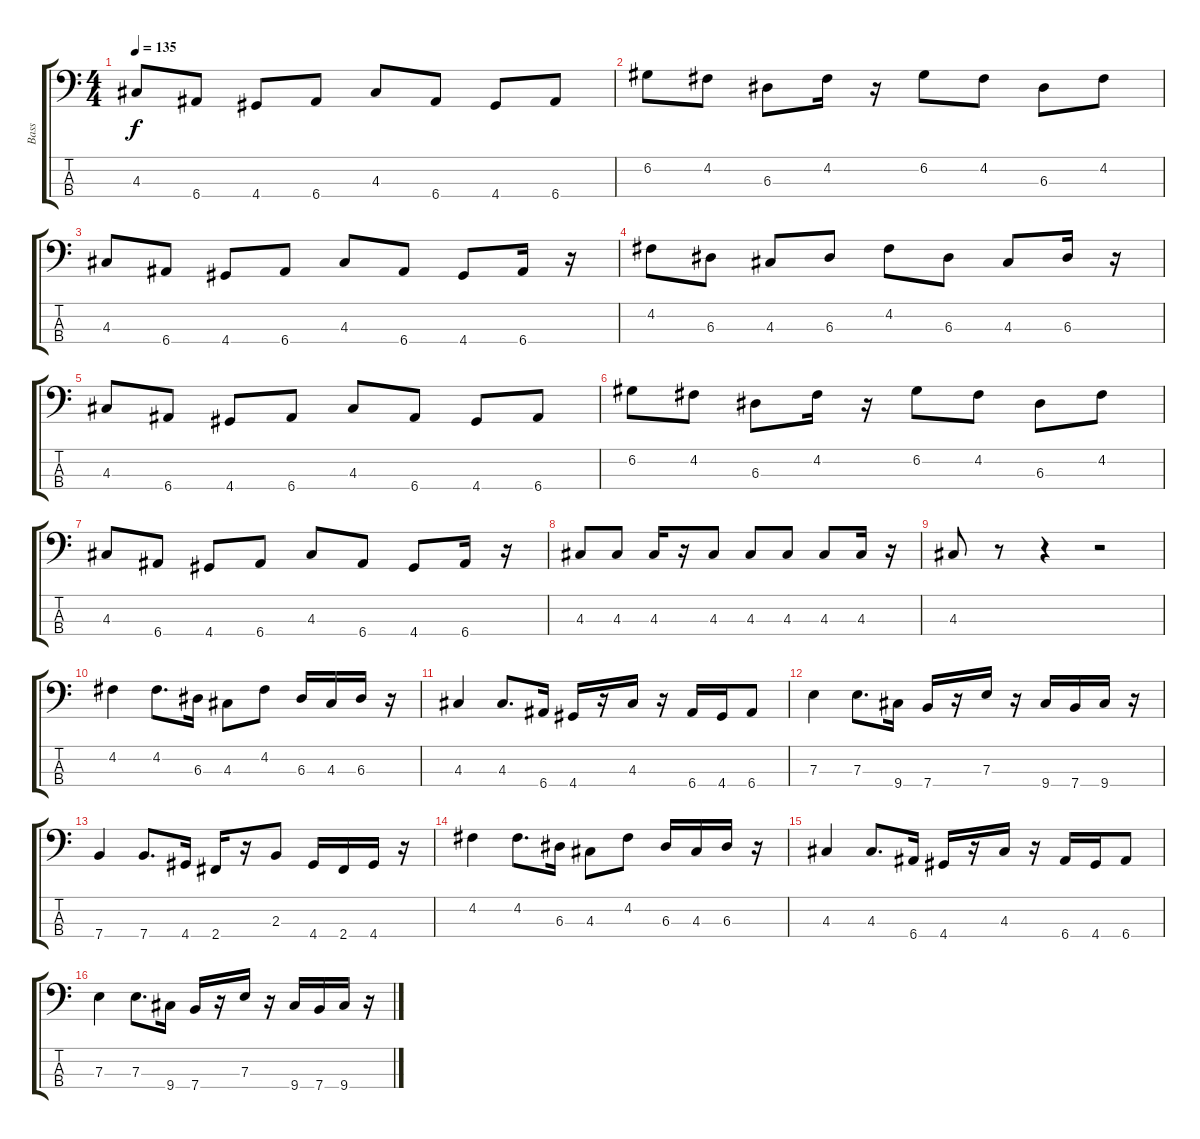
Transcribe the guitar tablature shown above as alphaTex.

\track ("Bass" "Bass") {instrument electricbassfinger}
\staff {score tabs}
\tuning (G2 D2 A1 E1) {hide}
\ts (4 4)
\tempo 135
\clef f4
\ks c
4.3.8{dy f} 6.4.8 4.4.8 6.4.8 4.3.8 6.4.8 4.4.8 6.4.8 |
6.2.8 4.2.8 6.3.8 4.2.16 r.16 6.2.8 4.2.8 6.3.8 4.2.8 |
4.3.8 6.4.8 4.4.8 6.4.8 4.3.8 6.4.8 4.4.8 6.4.16 r.16 |
4.2.8 6.3.8 4.3.8 6.3.8 4.2.8 6.3.8 4.3.8 6.3.16 r.16 |
4.3.8 6.4.8 4.4.8 6.4.8 4.3.8 6.4.8 4.4.8 6.4.8 |
6.2.8 4.2.8 6.3.8 4.2.16 r.16 6.2.8 4.2.8 6.3.8 4.2.8 |
4.3.8 6.4.8 4.4.8 6.4.8 4.3.8 6.4.8 4.4.8 6.4.16 r.16 |
4.3.8 4.3.8 4.3.16 r.16 4.3.8 4.3.8 4.3.8 4.3.8 4.3.16 r.16 |
4.3.8 r.8 r.4 r.2 |
4.2.4 4.2.8{d} 6.3.16 4.3.8 4.2.8 6.3.16 4.3.16 6.3.16 r.16 |
4.3.4 4.3.8{d} 6.4.16 4.4.16 r.16 4.3.16 r.16 6.4.16 4.4.16 6.4.8 |
7.3.4 7.3.8{d} 9.4.16 7.4.16 r.16 7.3.16 r.16 9.4.16 7.4.16 9.4.16 r.16 |
7.4.4 7.4.8{d} 4.4.16 2.4.16 r.16 2.3.8 4.4.16 2.4.16 4.4.16 r.16 |
4.2.4 4.2.8{d} 6.3.16 4.3.8 4.2.8 6.3.16 4.3.16 6.3.16 r.16 |
4.3.4 4.3.8{d} 6.4.16 4.4.16 r.16 4.3.16 r.16 6.4.16 4.4.16 6.4.8 |
7.3.4 7.3.8{d} 9.4.16 7.4.16 r.16 7.3.16 r.16 9.4.16 7.4.16 9.4.16 r.16
